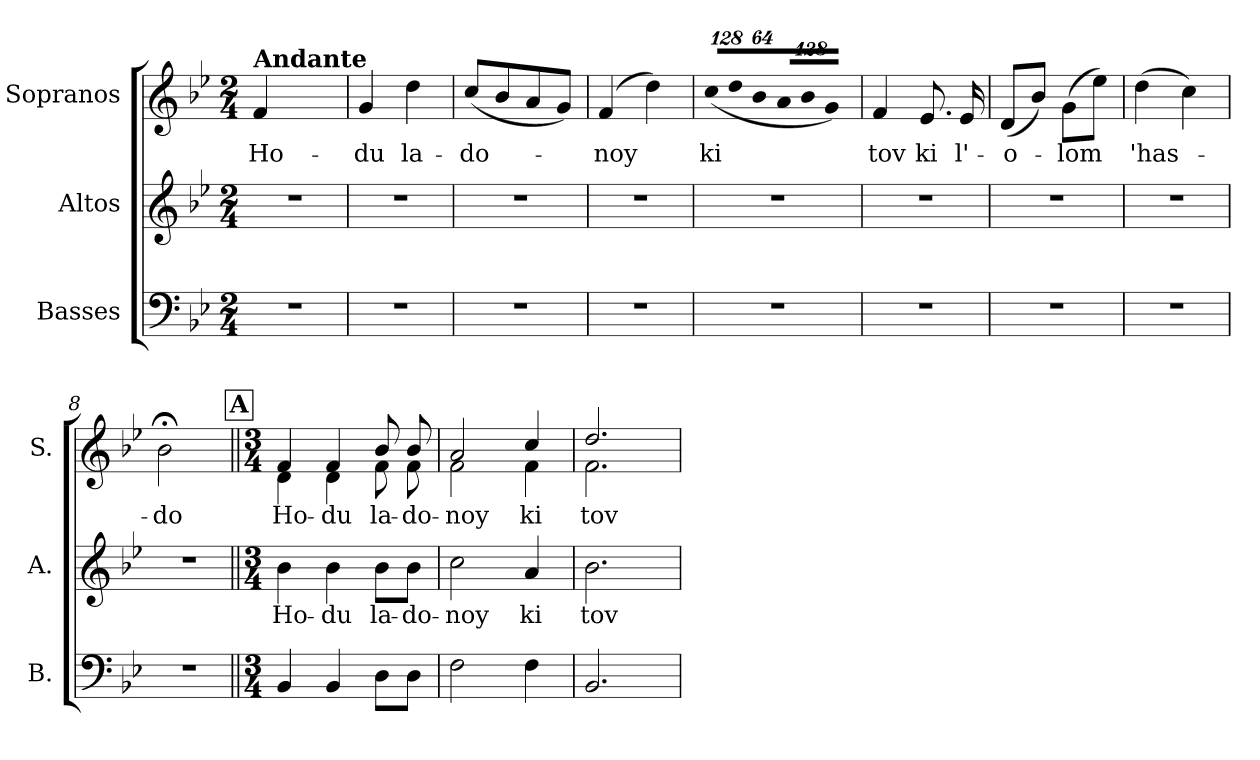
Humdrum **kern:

**kern	**kern	**text	**kern	**text
*part3	*part2	*part2	*part1	*part1
*staff3	*staff2	*staff2	*staff1	*staff1
*I"Basses	*I"Altos	*	*I"Sopranos	*
*I'B.	*I'A.	*	*I'S.	*
!!LO:PB:g=z
*clefF4	*clefG2	*	*clefG2	*
*k[b-e-]	*k[b-e-]	*	*k[b-e-]	*
*B-:	*B-:	*	*B-:	*
*M2/4	*M2/4	*	*M2/4	*
*MM80	*MM80	*	*MM80	*
=	=	=	=	=
!LO:N:vis=1	!LO:N:vis=1	!	!	!
!	!	!	!LO:TX:a:B:t=Andante	!
!	!	!	!	!LO:LY:b:color=#000000
2r	2r	.	4fi/	Ho-
.	.	.	4ryy	.
=1	=1	=1	=1	=1
!LO:N:vis=1	!LO:N:vis=1	!	!	!
!	!	!	!	!LO:LY:b:color=#000000
2r	2r	.	4gi/	-du
!	!	!	!	!LO:LY:b:color=#000000
.	.	.	4ddi\	la-
=2	=2	=2	=2	=2
!LO:N:vis=1	!LO:N:vis=1	!	!	!
!	!	!	!	!LO:LY:b:color=#000000
2r	2r	.	(8cci/L	-do-
.	.	.	8b-i/	.
.	.	.	8ai/	.
.	.	.	8gi/J)	.
=3	=3	=3	=3	=3
!LO:N:vis=1	!LO:N:vis=1	!	!	!
!	!	!	!	!LO:LY:b:color=#000000
2r	2r	.	(4fi/	-noy
.	.	.	4ddi\)	.
=4	=4	=4	=4	=4
!LO:N:vis=1	!LO:N:vis=1	!	!	!
*	*	*	*Xbrackettup	*
!	!	!	!LO:N:vis=8	!
!	!	!	!	!LO:LY:b:color=#000000
2r	2r	.	(1024%85cci\L	ki
!	!	!	!LO:N:vis=8	!
.	.	.	1024%85ddi\	.
!	!	!	!LO:N:vis=8	!
.	.	.	512%43b-i\J	.
!	!	!	!LO:N:vis=8	!
.	.	.	1024%85ai/L	.
!	!	!	!LO:N:vis=8	!
.	.	.	1024%85b-i/	.
!	!	!	!LO:N:vis=8	!
.	.	.	512%43gi/J)	.
=5	=5	=5	=5	=5
!LO:N:vis=1	!LO:N:vis=1	!	!	!
!	!	!	!	!LO:LY:b:color=#000000
2r	2r	.	4fi/	tov
!	!	!	!	!LO:LY:b:color=#000000
.	.	.	8.e-i/	ki
!	!	!	!	!LO:LY:b:color=#000000
.	.	.	16e-i/	l'-
=6	=6	=6	=6	=6
!LO:N:vis=1	!LO:N:vis=1	!	!	!
!	!	!	!	!LO:LY:b:color=#000000
2r	2r	.	(8di/L	-o-
.	.	.	8b-i/J)	.
!	!	!	!	!LO:LY:b:color=#000000
.	.	.	(8gi\L	-lom
.	.	.	8ee-i\J)	.
=7	=7	=7	=7	=7
!LO:N:vis=1	!LO:N:vis=1	!	!	!
!	!	!	!	!LO:LY:b:color=#000000
2r	2r	.	(4ddi\	'has-
.	.	.	4cci\)	.
=8	=8	=8	=8	=8
!LO:N:vis=1	!LO:N:vis=1	!	!	!
!	!	!	!	!LO:LY:b:color=#000000
2r	2r	.	2b-;i\	-do
!!LO:LB:g=z
!!LO:REH:place=s1:color=#000000:enc=box:fs=16.8883:t=A
=9||	=9||	=9||	=9||	=9||
*M3/4	*M3/4	*	*M3/4	*
!	!	!LO:LY:b:color=#000000	!	!
!	!	!	!	!LO:LY:b:color=#000000
*	*	*	*^	*
4BB-i/	4b-i\	Ho-	4fi/	4di\	Ho-
!	!	!LO:LY:b:color=#000000	!	!	!
!	!	!	!	!	!LO:LY:b:color=#000000
4BB-i/	4b-i\	-du	4fi/	4di\	-du
!	!	!LO:LY:b:color=#000000	!	!	!
!	!	!	!	!	!LO:LY:b:color=#000000
8Di\L	8b-i\L	la-	8b-i/	8fi\	la-
!	!	!LO:LY:b:color=#000000	!	!	!
!	!	!	!	!	!LO:LY:b:color=#000000
8Di\J	8b-i\J	-do-	8b-i/	8fi\	-do-
=10	=10	=10	=10	=10	=10
!	!	!LO:LY:b:color=#000000	!	!	!
!	!	!	!	!	!LO:LY:b:color=#000000
2Fi\	2cci\	-noy	2ai/	2fi\	-noy
!	!	!LO:LY:b:color=#000000	!	!	!
!	!	!	!	!	!LO:LY:b:color=#000000
4Fi\	4ai/	ki	4cci/	4fi\	ki
=11	=11	=11	=11	=11	=11
!	!	!LO:LY:b:color=#000000	!	!	!
!	!	!	!	!	!LO:LY:b:color=#000000
2.BB-i/	2.b-i\	tov	2.ddi/	2.fi\	tov
*	*	*	*v	*v	*
=	=	=	=	=
*-	*-	*-	*-	*-
